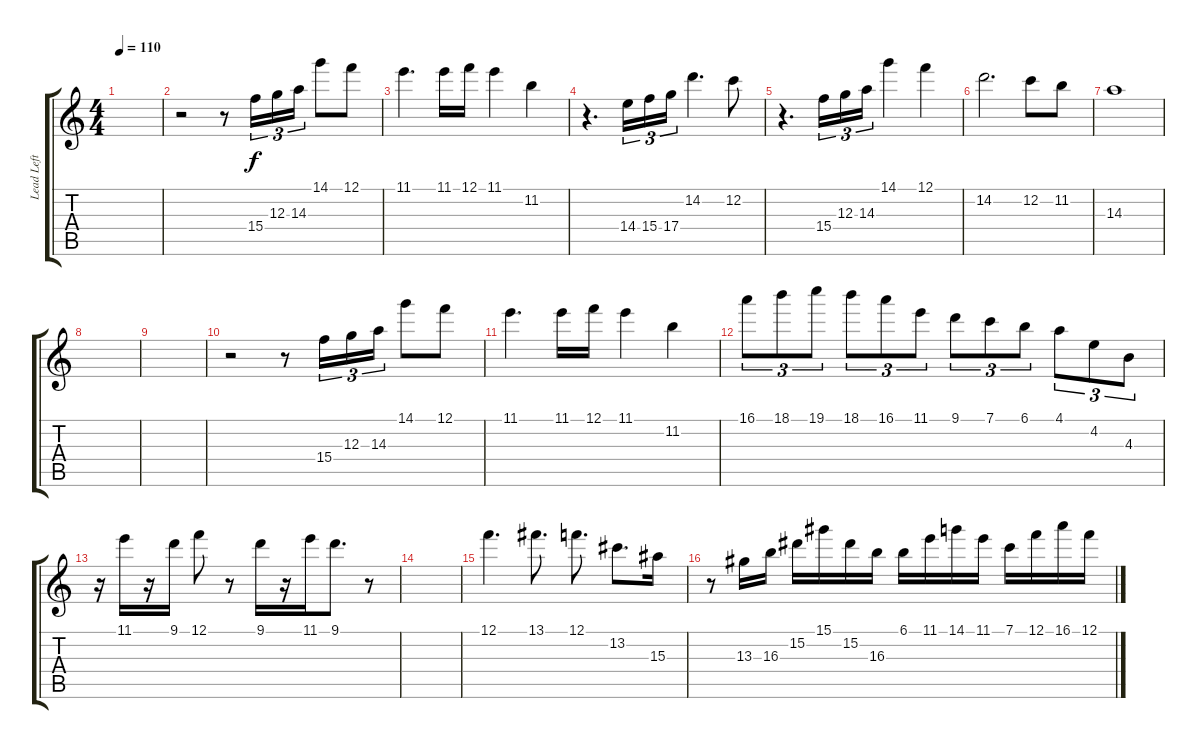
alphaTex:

\track ("Lead Left" "Lead Left") {instrument overdrivenguitar}
\staff {score tabs}
\tuning (F4 C4 G3 D3 A2 E2) {hide}
\ts (4 4)
\tempo 110
\clef g2
\ks c
|
r.2 r.8 15.4.16{tu (3 2)} 12.3.16{tu (3 2)} 14.3.16{tu (3 2)} 14.1.8 12.1.8 |
11.1.4{d} 11.1.16 12.1.16 11.1.4 11.2.4 |
r.4{d} 14.4.16{tu (3 2)} 15.4.16{tu (3 2)} 17.4.16{tu (3 2)} 14.2.4{d} 12.2.8 |
r.4{d} 15.4.16{tu (3 2)} 12.3.16{tu (3 2)} 14.3.16{tu (3 2)} 14.1.4 12.1.4 |
14.2.2{d} 12.2.8 11.2.8 |
14.3.1 |
|
|
r.2 r.8 15.4.16{tu (3 2)} 12.3.16{tu (3 2)} 14.3.16{tu (3 2)} 14.1.8 12.1.8 |
11.1.4{d} 11.1.16 12.1.16 11.1.4 11.2.4 |
16.1.8{tu (3 2)} 18.1.8{tu (3 2)} 19.1.8{tu (3 2)} 18.1.8{tu (3 2)} 16.1.8{tu (3 2)} 11.1.8{tu (3 2)} 9.1.8{tu (3 2)} 7.1.8{tu (3 2)} 6.1.8{tu (3 2)} 4.1.8{tu (3 2)} 4.2.8{tu (3 2)} 4.3.8{tu (3 2)} |
r.16 11.1.16 r.16 9.1.16 12.1.8 r.8 9.1.16 r.16 11.1.16 9.1.8{d} r.8 |
|
12.1.4{d} 13.1.8{d} 12.1.8{d} 13.2.8{d} 15.3.16 |
r.8 13.3.16 16.3.16 15.2.16 15.1.16 15.2.16 16.3.16 6.1.16 11.1.16 14.1.16 11.1.16 7.1.16 12.1.16 16.1.16 12.1.16
